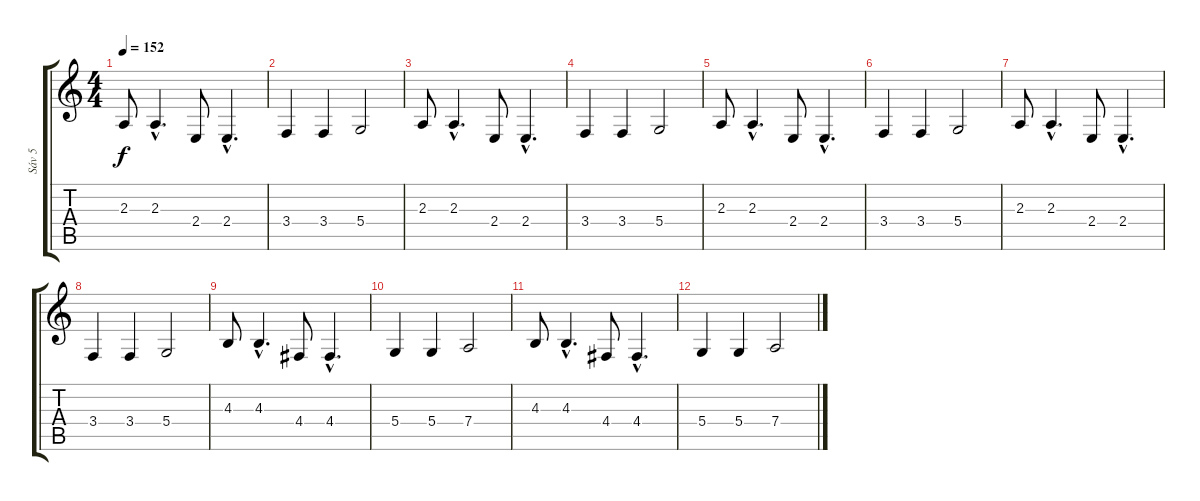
\track ("Sáv 5" "Sáv 5") {instrument lead5charang}
\staff {score tabs}
\tuning (E4 B3 G3 D3 A2 E2) {hide}
\ts (4 4)
\tempo 152
\clef g2
\ks c
2.3.8{dy f} 2.3{hac}.4{d} 2.4.8 2.4{hac}.4{d} |
3.4.4 3.4.4 5.4.2 |
2.3.8 2.3{hac}.4{d} 2.4.8 2.4{hac}.4{d} |
3.4.4 3.4.4 5.4.2 |
2.3.8 2.3{hac}.4{d} 2.4.8 2.4{hac}.4{d} |
3.4.4 3.4.4 5.4.2 |
2.3.8 2.3{hac}.4{d} 2.4.8 2.4{hac}.4{d} |
3.4.4 3.4.4 5.4.2 |
4.3.8 4.3{hac}.4{d} 4.4.8 4.4{hac}.4{d} |
5.4.4 5.4.4 7.4.2 |
4.3.8 4.3{hac}.4{d} 4.4.8 4.4{hac}.4{d} |
5.4.4 5.4.4 7.4.2
